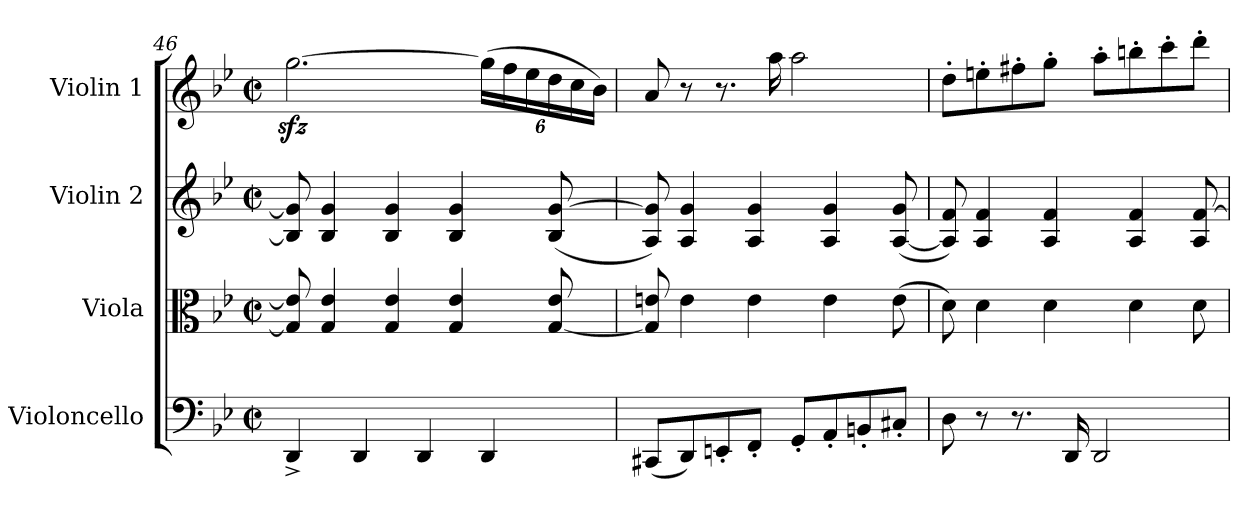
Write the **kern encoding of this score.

**kern	**kern	**kern	**kern
*part4	*part3	*part2	*part1
*staff4	*staff3	*staff2	*staff1
*I"Violoncello	*I"Viola	*I"Violin 2	*I"Violin 1
*I'Vc	*I'Vla	*I'Vln	*I'Vln
*clefF4	*clefC3	*clefG2	*clefG2
*k[b-e-]	*k[b-e-]	*k[b-e-]	*k[b-e-]
*M2/2	*M2/2	*M2/2	*M2/2
*met(c|)	*met(c|)	*met(c|)	*met(c|)
=46	=46	=46	=46
4DD^/	8G/] 8e-/]	8B-/] 8g/]	[2.ggzz<\
.	4G/ 4e-/	4B-/ 4g/	.
4DD/	.	.	.
.	4G/ 4e-/	4B-/ 4g/	.
4DD/	.	.	.
.	4G/ 4e-/	4B-/ 4g/	.
*	*	*	*Xbrackettup
4DD/	.	.	(24gg\LL]
.	.	.	24ff\
.	.	.	24ee-\
.	[<8G/ 8e-/	(<8B-/ [8g/	24dd\
.	.	.	24cc\
.	.	.	24b-\JJ)
!!LO:LB:g=z
=47	=47	=47	=47
(8CC#X/L	8G/] 8en/	8A/ 8g/])	8a/
8DD/)	4e\	4A/ 4g/	8r
8EEn'/	.	.	8.r
8FF'/J	4e\	4A/ 4g/	.
.	.	.	16aa\
8GG'/L	.	.	2aa\
8AA'/	4e\	4A/ 4g/	.
8BBn'/	.	.	.
8C#X'/J	(8e\	([8A/ 8g/	.
=48	=48	=48	=48
8D\	8d\)	8A/] 8f/)	8dd'\L
8r	4d\	4A/ 4f/	8een'\
8.r	.	.	8ff#X'\
.	4d\	4A/ 4f/	8gg'\J
16DD/	.	.	.
2DD/	.	.	8aa'\L
.	4d\	4A/ 4f/	8bbn'\
.	.	.	8ccc'\
.	8d\	8A/ [8f/	8ddd'\J
=	=	=	=
*-	*-	*-	*-
